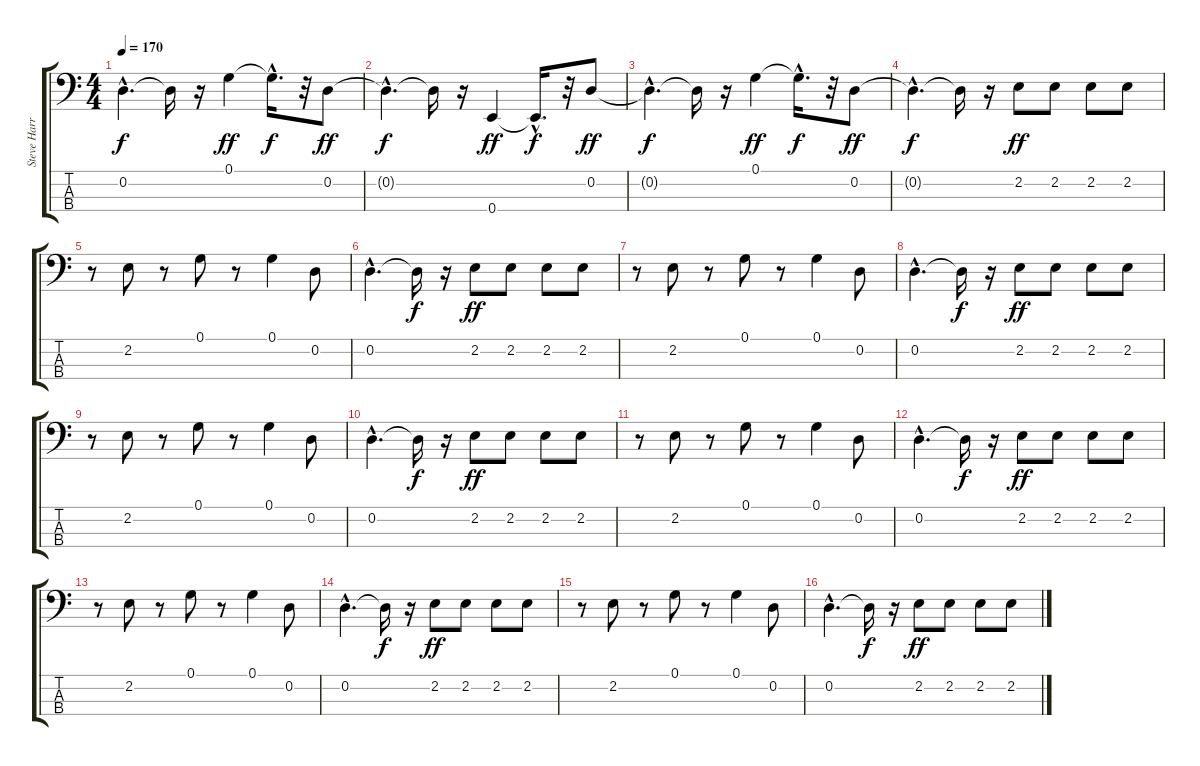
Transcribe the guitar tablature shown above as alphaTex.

\track ("Steve Harris" "Steve Harr") {instrument electricbassfinger}
\staff {score tabs}
\tuning (G2 D2 A1 E1) {hide}
\ts (4 4)
\tempo 170
\clef f4
\ks c
0.2{hac t}.4{d dy f} 0.2{t}.16 r.16 0.1.4{dy ff} 0.1{hac t}.16{d dy f} r.32 0.2.8{dy ff} |
0.2{hac t}.4{d dy f} 0.2{t}.16 r.16 0.4.4{dy ff} 0.4{hac t}.16{d dy f} r.32 0.2.8{dy ff} |
0.2{hac t}.4{d dy f} 0.2{t}.16 r.16 0.1.4{dy ff} 0.1{hac t}.16{d dy f} r.32 0.2.8{dy ff} |
0.2{hac t}.4{d dy f} 0.2{t}.16 r.16 2.2.8{dy ff} 2.2.8 2.2.8 2.2.8 |
r.8 2.2.8 r.8 0.1.8 r.8 0.1.4 0.2.8 |
0.2{hac}.4{d} 0.2{t}.16{dy f} r.16 2.2.8{dy ff} 2.2.8 2.2.8 2.2.8 |
r.8 2.2.8 r.8 0.1.8 r.8 0.1.4 0.2.8 |
0.2{hac}.4{d} 0.2{t}.16{dy f} r.16 2.2.8{dy ff} 2.2.8 2.2.8 2.2.8 |
r.8 2.2.8 r.8 0.1.8 r.8 0.1.4 0.2.8 |
0.2{hac}.4{d} 0.2{t}.16{dy f} r.16 2.2.8{dy ff} 2.2.8 2.2.8 2.2.8 |
r.8 2.2.8 r.8 0.1.8 r.8 0.1.4 0.2.8 |
0.2{hac}.4{d} 0.2{t}.16{dy f} r.16 2.2.8{dy ff} 2.2.8 2.2.8 2.2.8 |
r.8 2.2.8 r.8 0.1.8 r.8 0.1.4 0.2.8 |
0.2{hac}.4{d} 0.2{t}.16{dy f} r.16 2.2.8{dy ff} 2.2.8 2.2.8 2.2.8 |
r.8 2.2.8 r.8 0.1.8 r.8 0.1.4 0.2.8 |
0.2{hac}.4{d} 0.2{t}.16{dy f} r.16 2.2.8{dy ff} 2.2.8 2.2.8 2.2.8
